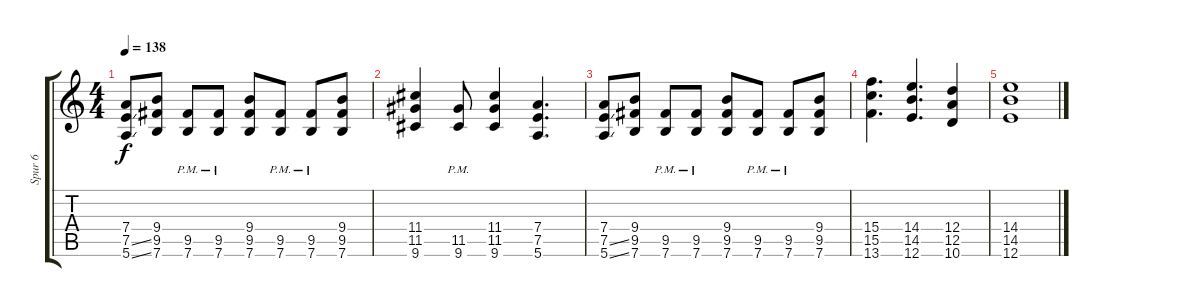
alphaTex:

\track ("Spur 6" "Spur 6") {instrument distortionguitar}
\staff {score tabs}
\tuning (E4 B3 G3 D3 A2 E2) {hide}
\ts (4 4)
\tempo 138
\clef g2
\ks c
(7.4 7.5{ss} 5.6{ss}).8{dy f} (9.4 9.5 7.6).8 (9.5{pm} 7.6{pm}).8 (9.5{pm} 7.6{pm}).8 (9.4 9.5 7.6).8 (9.5 7.6{pm}).8 (9.5 7.6{pm}).8 (9.4 9.5 7.6).8 |
(11.4 11.5 9.6).4 (11.5{pm} 9.6{pm}).8 (11.4 11.5 9.6).4 (7.4 7.5 5.6).4{d} |
(7.4 7.5{ss} 5.6{ss}).8 (9.4 9.5 7.6).8 (9.5{pm} 7.6{pm}).8 (9.5{pm} 7.6{pm}).8 (9.4 9.5 7.6).8 (9.5 7.6{pm}).8 (9.5 7.6{pm}).8 (9.4 9.5 7.6).8 |
(15.4 15.5 13.6).4{d} (14.4 14.5 12.6).4{d} (12.4 12.5 10.6).4 |
(14.4 14.5 12.6).1
